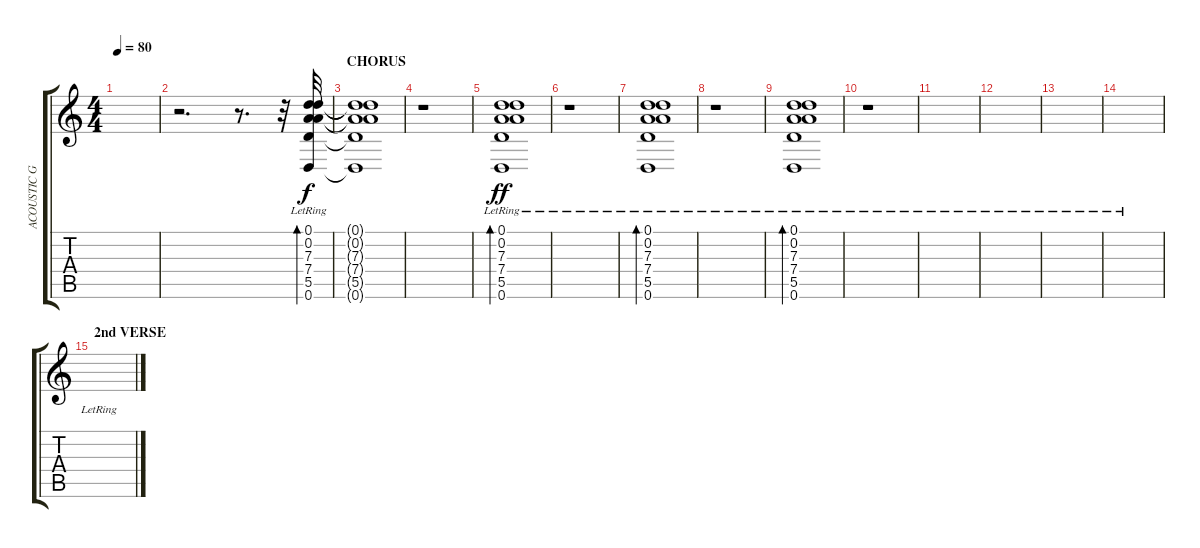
\track ("ACOUSTIC GTR." "ACOUSTIC G") {instrument acousticguitarsteel}
\staff {score tabs}
\tuning (D4 A3 G3 D3 A2 D2) {hide}
\ts (4 4)
\tempo 80
\clef g2
\ks c
|
r.2{d} r.8{d} r.32 (0.1{lr} 0.2{lr} 7.3{lr} 7.4{lr} 5.5{lr} 0.6{lr}).32{bd 240} |
\section ("" "CHORUS")
(0.1{t} 0.2{t} 7.3{t} 7.4{t} 5.5{t} 0.6{t}).1{dy f} |
r.1 |
(0.1{lr} 0.2{lr} 7.3{lr} 7.4{lr} 5.5{lr} 0.6{lr}).1{bd 60 dy ff} |
r.1 |
(0.1{lr} 0.2{lr} 7.3{lr} 7.4{lr} 5.5{lr} 0.6{lr}).1{bd 60} |
r.1 |
(0.1{lr} 0.2{lr} 7.3{lr} 7.4{lr} 5.5{lr} 0.6{lr}).1{bd 60} |
r.1 |
|
|
|
|
\section ("" "2nd VERSE")
